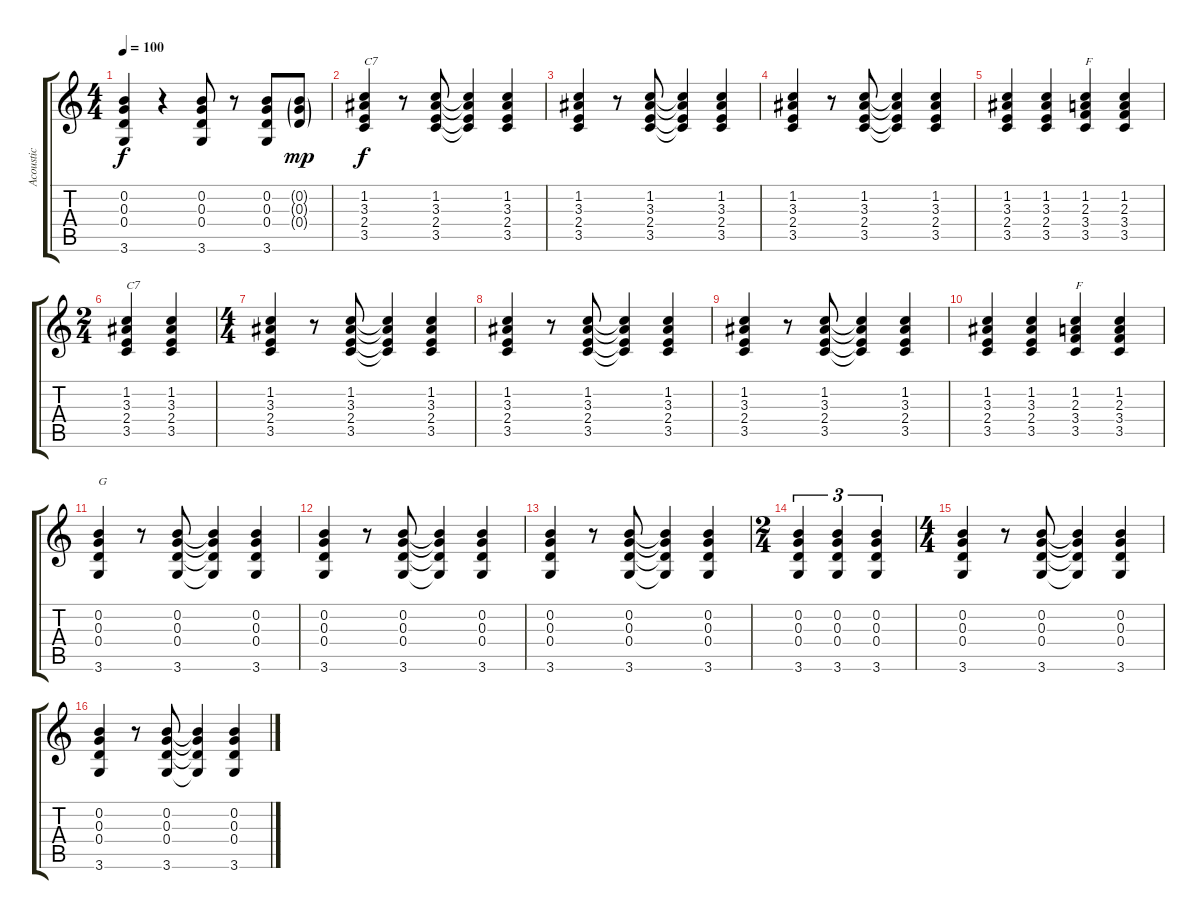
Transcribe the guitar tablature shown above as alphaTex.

\track ("Acoustic" "Acoustic") {instrument acousticguitarsteel}
\staff {score tabs}
\tuning (E4 B3 G3 D3 A2 E2) {hide}
\ts (4 4)
\tempo 100
\clef g2
\ks c
(0.2 0.3 0.4 3.6).4{dy f} r.4 (0.2 0.3 0.4 3.6).8 r.8 (0.2 0.3 0.4 3.6).8 (0.2{g} 0.3{g} 0.4{g}).8{dy mp} |
(1.2 3.3 2.4 3.5).4{txt "C7" dy f} r.8 (1.2 3.3 2.4 3.5).8 (1.2{t} 3.3{t} 2.4{t} 3.5{t}).4 (1.2 3.3 2.4 3.5).4 |
(1.2 3.3 2.4 3.5).4 r.8 (1.2 3.3 2.4 3.5).8 (1.2{t} 3.3{t} 2.4{t} 3.5{t}).4 (1.2 3.3 2.4 3.5).4 |
(1.2 3.3 2.4 3.5).4 r.8 (1.2 3.3 2.4 3.5).8 (1.2{t} 3.3{t} 2.4{t} 3.5{t}).4 (1.2 3.3 2.4 3.5).4 |
(1.2 3.3 2.4 3.5).4 (1.2 3.3 2.4 3.5).4 (1.2 2.3 3.4 3.5).4{txt "F"} (1.2 2.3 3.4 3.5).4 |
\ts (2 4)
(1.2 3.3 2.4 3.5).4{txt "C7"} (1.2 3.3 2.4 3.5).4 |
\ts (4 4)
(1.2 3.3 2.4 3.5).4 r.8 (1.2 3.3 2.4 3.5).8 (1.2{t} 3.3{t} 2.4{t} 3.5{t}).4 (1.2 3.3 2.4 3.5).4 |
(1.2 3.3 2.4 3.5).4 r.8 (1.2 3.3 2.4 3.5).8 (1.2{t} 3.3{t} 2.4{t} 3.5{t}).4 (1.2 3.3 2.4 3.5).4 |
(1.2 3.3 2.4 3.5).4 r.8 (1.2 3.3 2.4 3.5).8 (1.2{t} 3.3{t} 2.4{t} 3.5{t}).4 (1.2 3.3 2.4 3.5).4 |
(1.2 3.3 2.4 3.5).4 (1.2 3.3 2.4 3.5).4 (1.2 2.3 3.4 3.5).4{txt "F"} (1.2 2.3 3.4 3.5).4 |
(0.2 0.3 0.4 3.6).4{txt "G"} r.8 (0.2 0.3 0.4 3.6).8 (0.2{t} 0.3{t} 0.4{t} 3.6{t}).4 (0.2 0.3 0.4 3.6).4 |
(0.2 0.3 0.4 3.6).4 r.8 (0.2 0.3 0.4 3.6).8 (0.2{t} 0.3{t} 0.4{t} 3.6{t}).4 (0.2 0.3 0.4 3.6).4 |
(0.2 0.3 0.4 3.6).4 r.8 (0.2 0.3 0.4 3.6).8 (0.2{t} 0.3{t} 0.4{t} 3.6{t}).4 (0.2 0.3 0.4 3.6).4 |
\ts (2 4)
(0.2 0.3 0.4 3.6).4{tu (3 2)} (0.2 0.3 0.4 3.6).4{tu (3 2)} (0.2 0.3 0.4 3.6).4{tu (3 2)} |
\ts (4 4)
(0.2 0.3 0.4 3.6).4 r.8 (0.2 0.3 0.4 3.6).8 (0.2{t} 0.3{t} 0.4{t} 3.6{t}).4 (0.2 0.3 0.4 3.6).4 |
(0.2 0.3 0.4 3.6).4 r.8 (0.2 0.3 0.4 3.6).8 (0.2{t} 0.3{t} 0.4{t} 3.6{t}).4 (0.2 0.3 0.4 3.6).4
